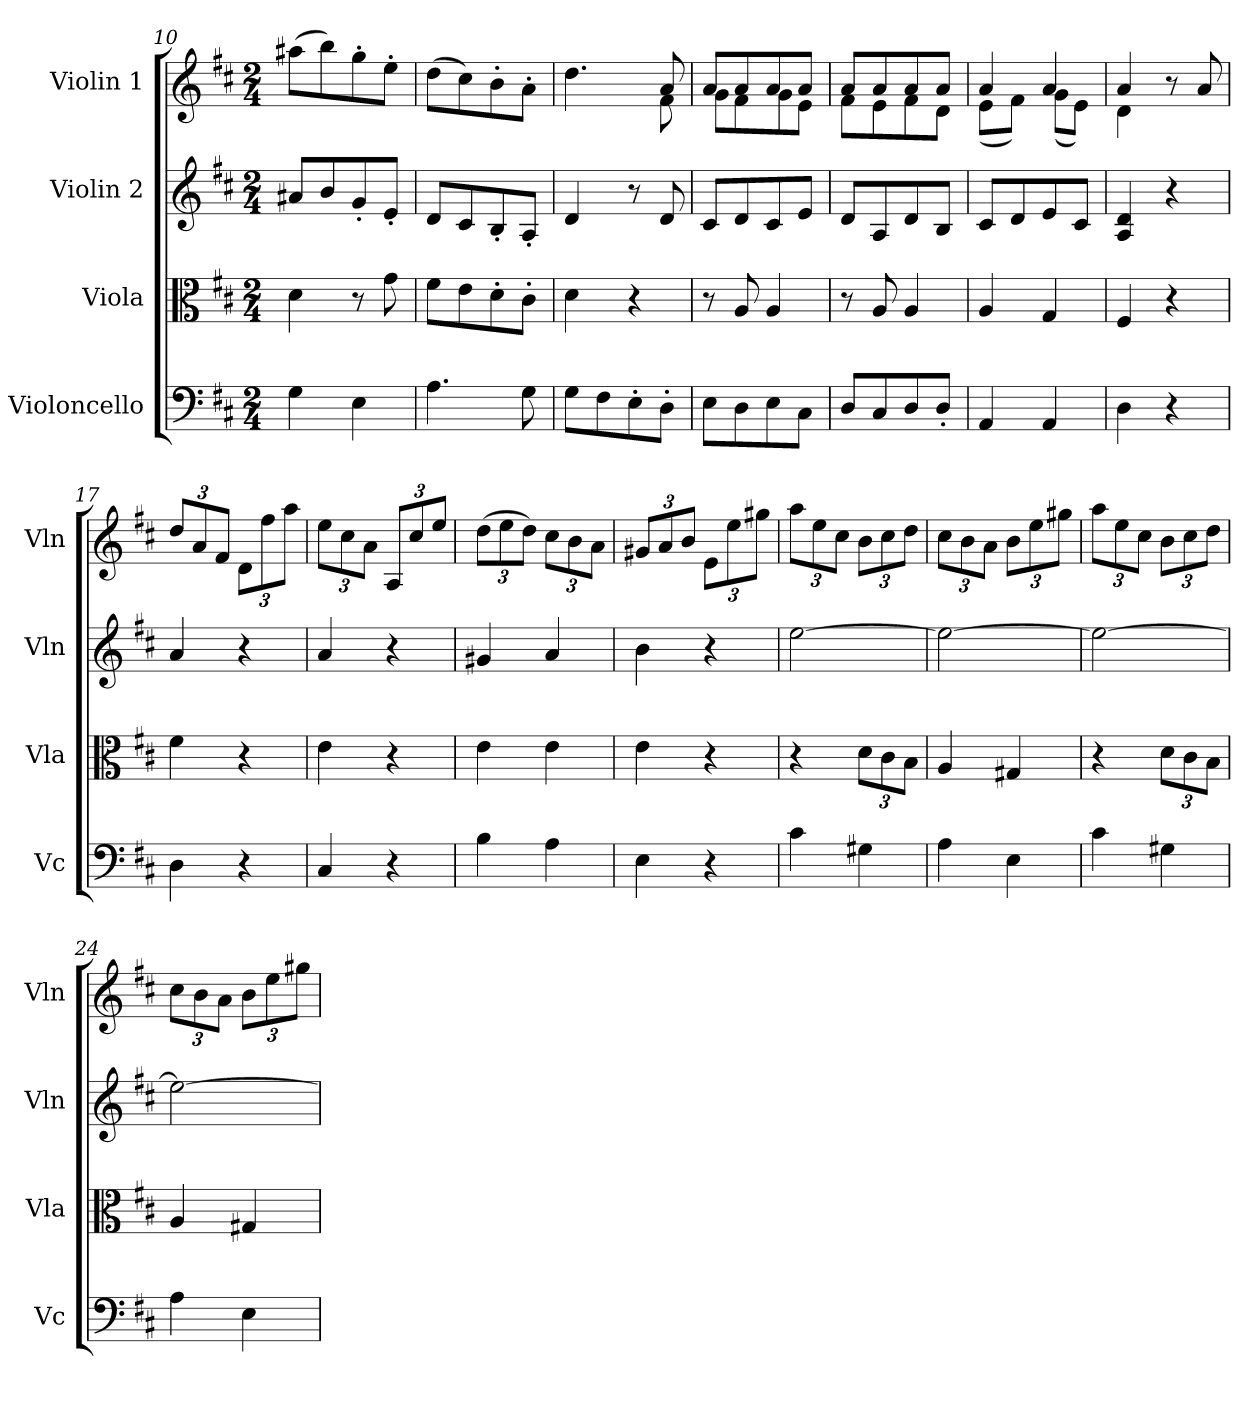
**kern	**kern	**kern	**kern
*part4	*part3	*part2	*part1
*staff4	*staff3	*staff2	*staff1
*I"Violoncello	*I"Viola	*I"Violin 2	*I"Violin 1
*I'Vc	*I'Vla	*I'Vln	*I'Vln
!!LO:LB:g=z
*clefF4	*clefC3	*clefG2	*clefG2
*k[f#c#]	*k[f#c#]	*k[f#c#]	*k[f#c#]
*M2/4	*M2/4	*M2/4	*M2/4
=10	=10	=10	=10
4G\	4d\	8a#X/L	(8aa#X\L
.	.	8b/	8bb\)
4E\	8r	8g'/	8gg'\
.	8g\	8e'/J	8ee'\J
=11	=11	=11	=11
4.A\	8f#\L	8d/L	(8dd\L
.	8e\	8c#/	8cc#\)
.	8d'\	8B'/	8b'\
8G\	8c#'\J	8A'/J	8a'\J
=12	=12	=12	=12
*	*	*	*^
8G\L	4d\	4d/	4.dd\	4.ryy
8F#\	.	.	.	.
8E'\	4r	8r	.	.
8D'\J	.	8d/	8a/	8f#\
=13	=13	=13	=13	=13
8E\L	8r	8c#/L	8a/L	8g\L
8D\	8A/	8d/	8a/	8f#\
8E\	4A/	8c#/	8a/	8g\
8C#\J	.	8e/J	8a/J	8e\J
=14	=14	=14	=14	=14
8D/L	8r	8d/L	8a/L	8f#\L
8C#/	8A/	8A/	8a/	8e\
8D/	4A/	8d/	8a/	8f#\
8D'/J	.	8B/J	8a/J	8d\J
=15	=15	=15	=15	=15
4AA/	4A/	8c#/L	4a/	(8e\L
.	.	8d/	.	8f#\J)
4AA/	4G/	8e/	4a/	(8g\L
.	.	8c#/J	.	8e\J)
=16	=16	=16	=16	=16
4D\	4F#/	4A/ 4d/	4a/	4d\
4r	4r	4r	8r	4ryy
.	.	.	8a/	.
*	*	*	*v	*v
=17	=17	=17	=17
*	*	*	*Xbrackettup
4D\	4f#\	4a/	12dd/L
.	.	.	12a/
.	.	.	12f#/J
4r	4r	4r	12d\L
.	.	.	12ff#\
.	.	.	12aa\J
=18	=18	=18	=18
4C#/	4e\	4a/	12ee\L
.	.	.	12cc#\
.	.	.	12a\J
4r	4r	4r	12A/L
.	.	.	12cc#/
.	.	.	12ee/J
!!LO:LB:g=z
=19	=19	=19	=19
4B\	4e\	4g#X/	(12dd\L
.	.	.	12ee\
.	.	.	12dd\J)
4A\	4e\	4a/	12cc#\L
.	.	.	12b\
.	.	.	12a\J
!!LO:LB:g=z
=20	=20	=20	=20
4E\	4e\	4b\	12g#X/L
.	.	.	12a/
.	.	.	12b/J
4r	4r	4r	12e\L
.	.	.	12ee\
.	.	.	12gg#X\J
=21	=21	=21	=21
4c#\	4r	[2ee\	12aa\L
.	.	.	12ee\
.	.	.	12cc#\J
*	*Xbrackettup	*	*
4G#X\	12d\L	.	12b\L
.	12c#\	.	12cc#\
.	12B\J	.	12dd\J
=22	=22	=22	=22
4A\	4A/	2ee\_	12cc#\L
.	.	.	12b\
.	.	.	12a\J
4E\	4G#X/	.	12b\L
.	.	.	12ee\
.	.	.	12gg#X\J
=23	=23	=23	=23
4c#\	4r	2ee\_	12aa\L
.	.	.	12ee\
.	.	.	12cc#\J
4G#X\	12d\L	.	12b\L
.	12c#\	.	12cc#\
.	12B\J	.	12dd\J
=24	=24	=24	=24
4A\	4A/	2ee\_	12cc#\L
.	.	.	12b\
.	.	.	12a\J
4E\	4G#X/	.	12b\L
.	.	.	12ee\
.	.	.	12gg#X\J
=	=	=	=
*-	*-	*-	*-
